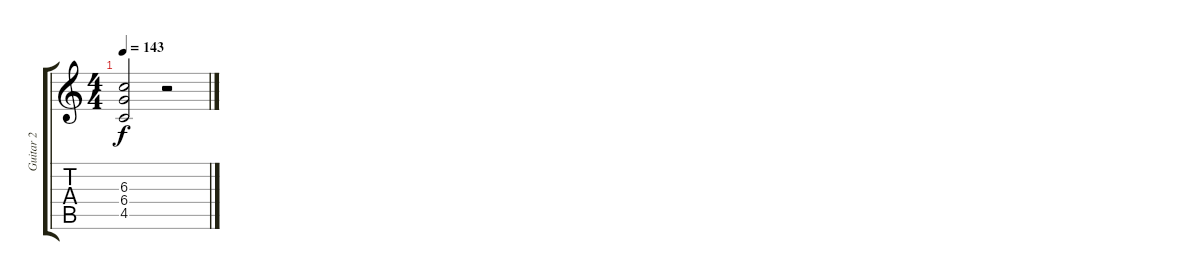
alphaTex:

\track ("Guitar 2" "Guitar 2") {instrument overdrivenguitar}
\staff {score tabs}
\tuning (Eb4 Bb3 Gb3 Db3 Ab2 Eb2) {hide}
\ts (4 4)
\tempo 143
\clef g2
\ks c
(6.3{t} 6.4{t} 4.5{t}).2{dy f} r.2
